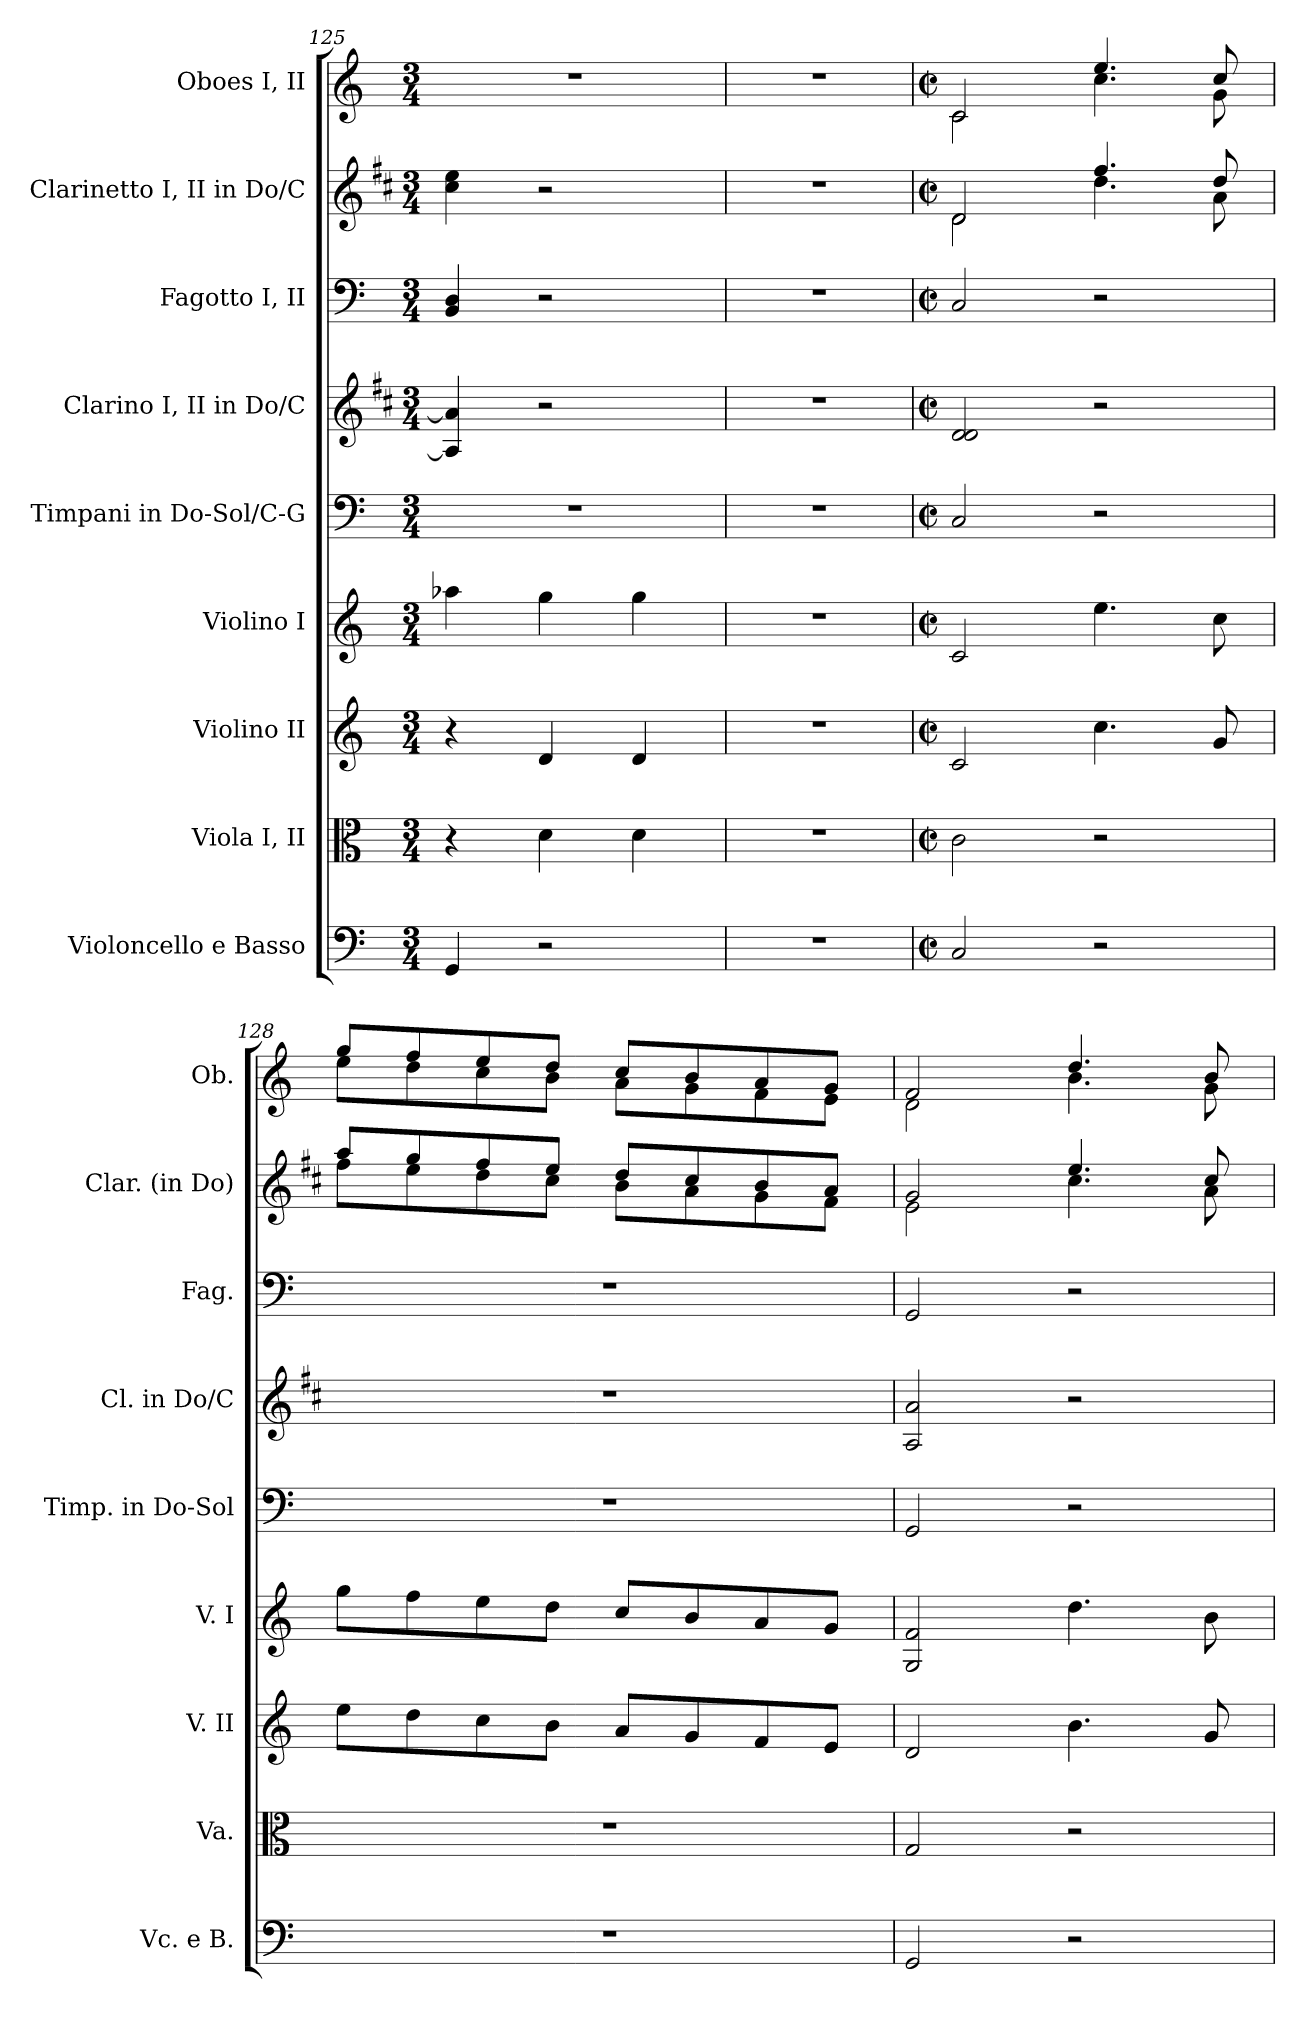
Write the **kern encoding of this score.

**kern	**kern	**kern	**kern	**kern	**kern	**kern	**kern	**kern
*part9	*part8	*part7	*part6	*part5	*part4	*part3	*part2	*part1
*staff9	*staff8	*staff7	*staff6	*staff5	*staff4	*staff3	*staff2	*staff1
*I"Violoncello e Basso	*I"Viola I, II	*I"Violino II	*I"Violino I	*I"Timpani in Do-Sol/C-G	*I"Clarino I, II in Do/C	*I"Fagotto I, II	*I"Clarinetto I, II in Do/C	*I"Oboes I, II
*I'Vc. e B.	*I'Va.	*I'V. II	*I'V. I	*I'Timp. in Do-Sol	*I'Cl. in Do/C	*I'Fag.	*I'Clar. (in Do)	*I'Ob.
*clefF4	*clefC3	*clefG2	*clefG2	*clefF4	*clefG2	*clefF4	*clefG2	*clefG2
*	*	*	*	*	*ITrd1c2	*	*ITrd1c2	*
*k[]	*k[]	*k[]	*k[]	*k[]	*k[]	*k[]	*k[]	*k[]
*M3/4	*M3/4	*M3/4	*M3/4	*M3/4	*M3/4	*M3/4	*M3/4	*M3/4
=125	=125	=125	=125	=125	=125	=125	=125	=125
4GGi/	4r	4r	4aa-X\	2.r	4Gi/] 4gi/]	4BB/ 4Di/	4b\ 4ddi\	2.r
2r	4di\	4di/	4ggi\	.	2r	2r	2r	.
.	4di\	4di/	4ggi\	.	.	.	.	.
=126	=126	=126	=126	=126	=126	=126	=126	=126
2.r	2.r	2.r	2.r	2.r	2.r	2.r	2.r	2.r
=127	=127	=127	=127	=127	=127	=127	=127	=127
*M2/2	*M2/2	*M2/2	*M2/2	*M2/2	*M2/2	*M2/2	*M2/2	*M2/2
*met(c|)	*met(c|)	*met(c|)	*met(c|)	*met(c|)	*met(c|)	*met(c|)	*met(c|)	*met(c|)
*	*	*	*	*	*	*	*	*MM140
*	*	*	*	*	*	*	*^	*^
2Ci/	2ci\	2ci/	2ci/	2Ci/	2ci/ 2ci/	2Ci/	2ci/	2ci\	2ci/	2ci\
2r	2r	4.cci\	4.eei\	2r	2r	2r	4.eei/	4.cci\	4.eei/	4.cci\
.	.	8gi/	8cci\	.	.	.	8cci/	8gi\	8cci/	8gi\
=128	=128	=128	=128	=128	=128	=128	=128	=128	=128	=128
1r	1r	8eei\L	8ggi\L	1r	1r	1r	8ggi/L	8eei\L	8ggi/L	8eei\L
.	.	8dd\	8ff\	.	.	.	8ff/	8dd\	8ff/	8dd\
.	.	8cci\	8eei\	.	.	.	8eei/	8cci\	8eei/	8cci\
.	.	8b\J	8dd\J	.	.	.	8dd/J	8b\J	8dd/J	8b\J
.	.	8a/L	8cci/L	.	.	.	8cci/L	8a\L	8cci/L	8a\L
.	.	8gi/	8b/	.	.	.	8b/	8gi\	8b/	8gi\
.	.	8f/	8a/	.	.	.	8a/	8f\	8a/	8f\
.	.	8ei/J	8gi/J	.	.	.	8gi/J	8ei\J	8gi/J	8ei\J
=129	=129	=129	=129	=129	=129	=129	=129	=129	=129	=129
2GGi/	2Gi/	2di/	2Gi/ 2fi/	2GGi/	2Gi/ 2gi/	2GGi/	2fi/	2di\	2fi/	2di\
2r	2r	4.bi\	4.ddi\	2r	2r	2r	4.ddi/	4.bi\	4.ddi/	4.bi\
.	.	8gi/	8bi\	.	.	.	8bi/	8gi\	8bi/	8gi\
*	*	*	*	*	*	*	*v	*v	*	*
*	*	*	*	*	*	*	*	*v	*v
=	=	=	=	=	=	=	=	=
*-	*-	*-	*-	*-	*-	*-	*-	*-
